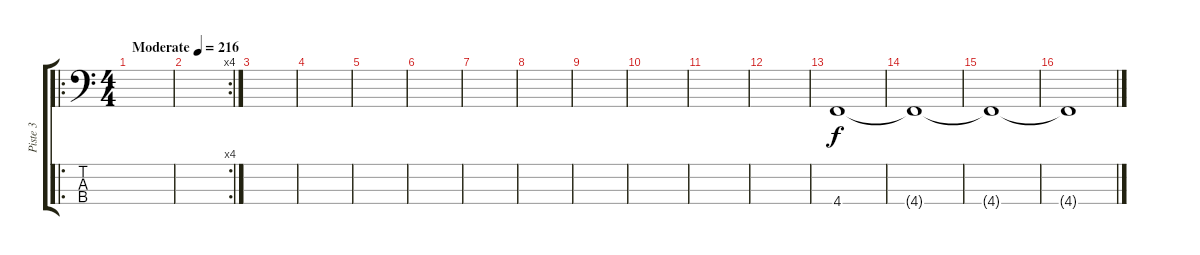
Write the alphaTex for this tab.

\track ("Piste 3" "Piste 3") {instrument electricbasspick}
\staff {score tabs}
\tuning (E2 B1 Gb1 Db1) {hide}
\ro
\ts (4 4)
\tempo (216 "Moderate")
\clef f4
\ks c
|
\rc 4
|
|
|
|
|
|
|
|
|
|
|
4.4.1 |
4.4{t}.1 |
4.4{t}.1 |
4.4{t}.1
